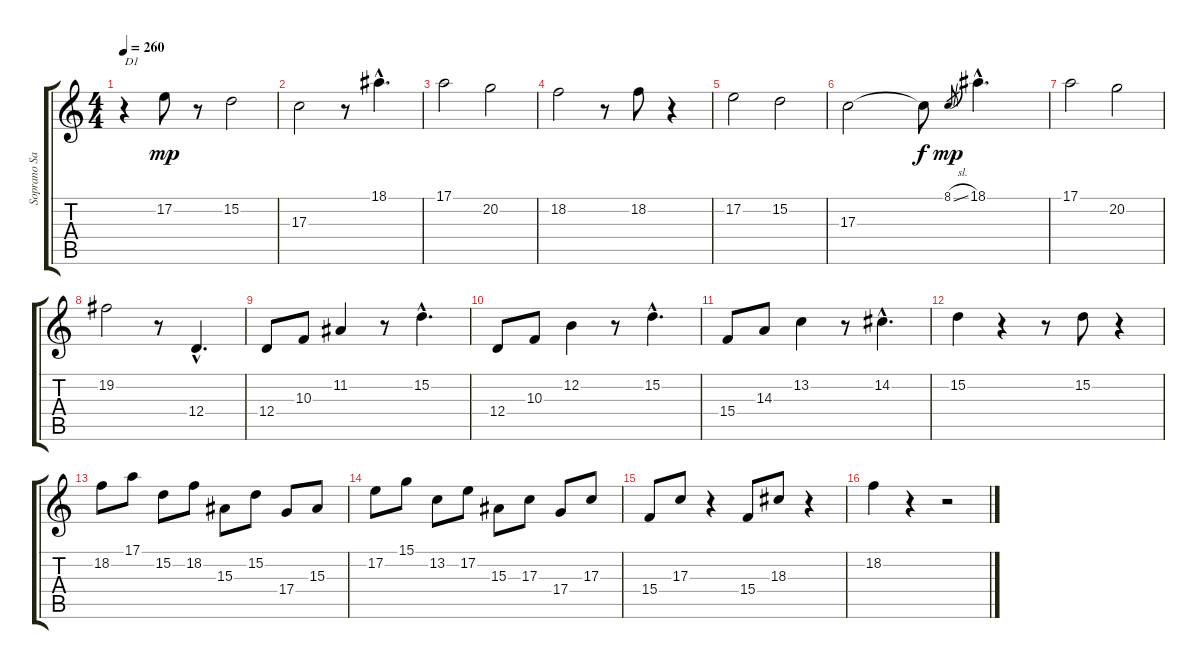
\track ("Soprano Sax" "Soprano Sa") {instrument sopranosax}
\staff {score tabs}
\tuning (E4 B3 G3 D3 A2 E2) {hide}
\ts (4 4)
\tempo 260
\clef g2
\ks c
r.4{txt "D1" dy f} 17.2.8{dy mp volume 11} r.8 15.2.2 |
17.3.2 r.8 18.1{hac}.4{d} |
17.1.2 20.2.2 |
18.2.2 r.8 18.2.8 r.4 |
17.2.2 15.2.2 |
17.3.2 17.3{t}.8{dy f} 8.1{sl}.8{gr dy mp} 18.1{hac}.4{d} |
17.1.2 20.2.2 |
19.2.2 r.8 12.4{hac}.4{d} |
12.4.8 10.3.8 11.2.4 r.8 15.2{hac}.4{d} |
12.4.8 10.3.8 12.2.4 r.8 15.2{hac}.4{d} |
15.4.8 14.3.8 13.2.4 r.8{volume 16} 14.2{hac}.4{d} |
15.2.4{volume 11} r.4 r.8 15.2.8 r.4 |
18.2.8 17.1.8 15.2.8 18.2.8 15.3.8 15.2.8 17.4.8 15.3.8 |
17.2.8 15.1.8 13.2.8 17.2.8 15.3.8 17.3.8 17.4.8 17.3.8 |
15.4.8 17.3.8 r.4 15.4.8{volume 16} 18.3.8 r.4 |
18.2.4{volume 11} r.4 r.2
